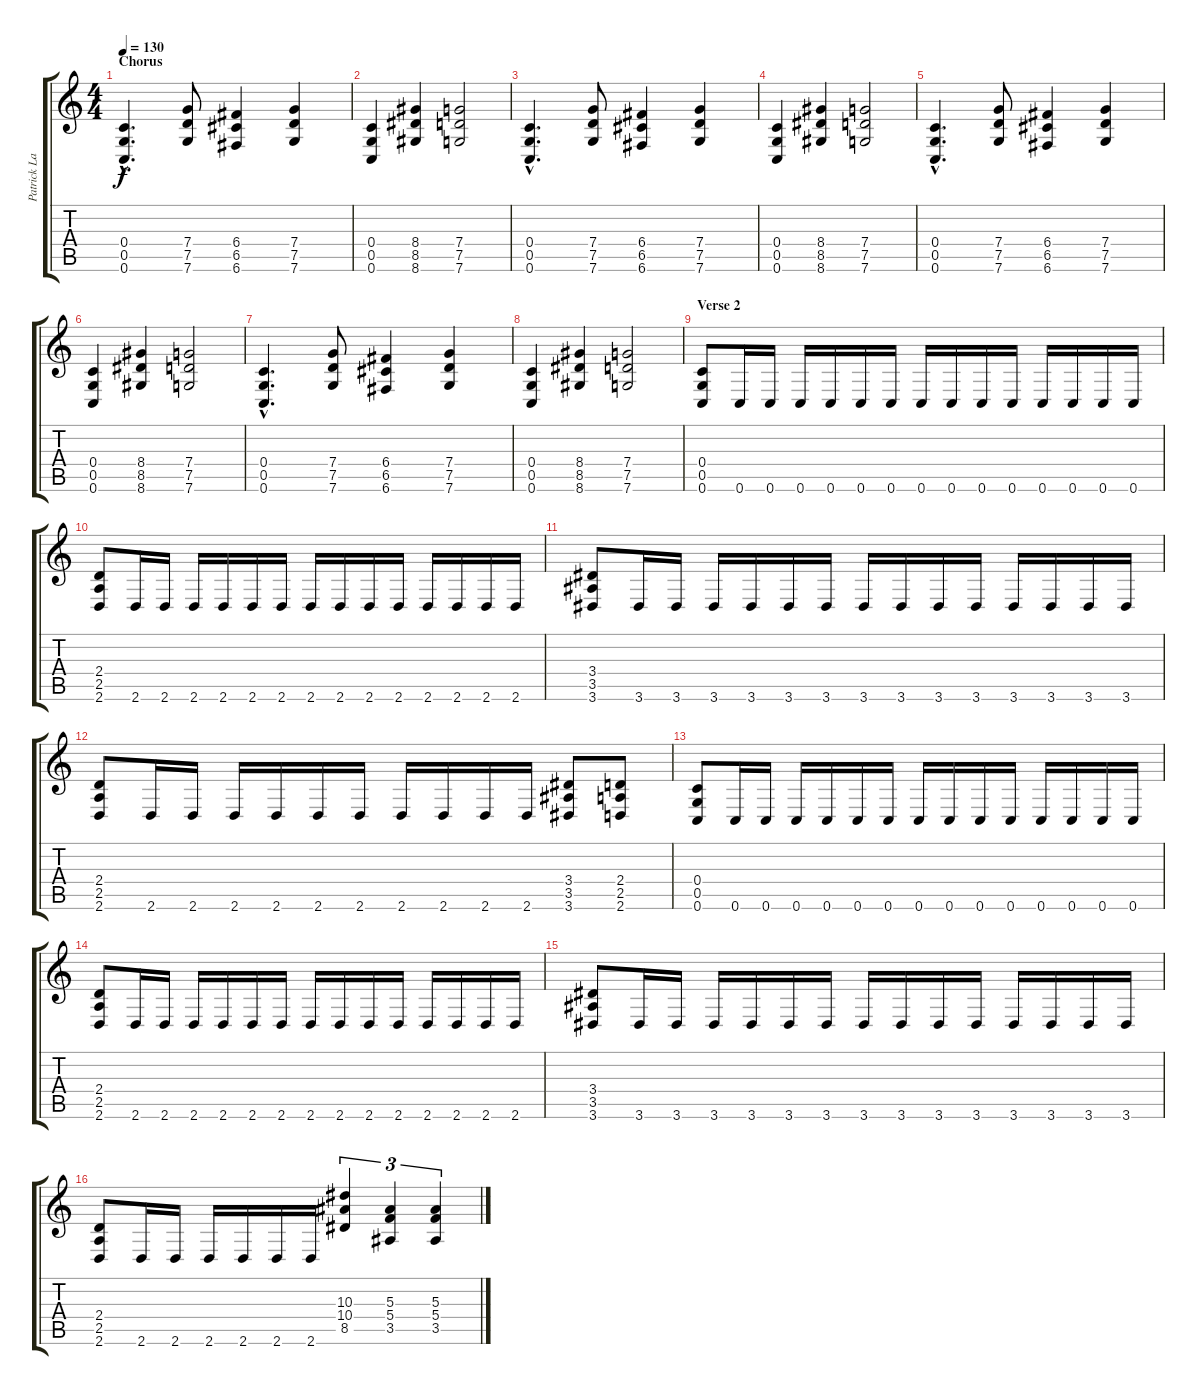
\track ("Patrick Lachman" "Patrick La") {instrument distortionguitar}
\staff {score tabs}
\tuning (D4 A3 F3 C3 G2 C2) {hide}
\ts (4 4)
\section ("" "Chorus")
\tempo 130
\clef g2
\ks c
(0.4{hac} 0.5{hac} 0.6{hac}).4{d dy f} (7.4 7.5 7.6).8 (6.4 6.5 6.6).4 (7.4 7.5 7.6).4 |
(0.4 0.5 0.6).4 (8.4 8.5 8.6).4 (7.4 7.5 7.6).2 |
(0.4{hac} 0.5{hac} 0.6{hac}).4{d} (7.4 7.5 7.6).8 (6.4 6.5 6.6).4 (7.4 7.5 7.6).4 |
(0.4 0.5 0.6).4 (8.4 8.5 8.6).4 (7.4 7.5 7.6).2 |
(0.4{hac} 0.5{hac} 0.6{hac}).4{d} (7.4 7.5 7.6).8 (6.4 6.5 6.6).4 (7.4 7.5 7.6).4 |
(0.4 0.5 0.6).4 (8.4 8.5 8.6).4 (7.4 7.5 7.6).2 |
(0.4{hac} 0.5{hac} 0.6{hac}).4{d} (7.4 7.5 7.6).8 (6.4 6.5 6.6).4 (7.4 7.5 7.6).4 |
(0.4 0.5 0.6).4 (8.4 8.5 8.6).4 (7.4 7.5 7.6).2 |
\section ("" "Verse 2")
(0.4 0.5 0.6).8 0.6.16 0.6.16 0.6.16 0.6.16 0.6.16 0.6.16 0.6.16 0.6.16 0.6.16 0.6.16 0.6.16 0.6.16 0.6.16 0.6.16 |
(2.4 2.5 2.6).8 2.6.16 2.6.16 2.6.16 2.6.16 2.6.16 2.6.16 2.6.16 2.6.16 2.6.16 2.6.16 2.6.16 2.6.16 2.6.16 2.6.16 |
(3.4 3.5 3.6).8 3.6.16 3.6.16 3.6.16 3.6.16 3.6.16 3.6.16 3.6.16 3.6.16 3.6.16 3.6.16 3.6.16 3.6.16 3.6.16 3.6.16 |
(2.4 2.5 2.6).8 2.6.16 2.6.16 2.6.16 2.6.16 2.6.16 2.6.16 2.6.16 2.6.16 2.6.16 2.6.16 (3.4 3.5 3.6).8 (2.4 2.5 2.6).8 |
(0.4 0.5 0.6).8 0.6.16 0.6.16 0.6.16 0.6.16 0.6.16 0.6.16 0.6.16 0.6.16 0.6.16 0.6.16 0.6.16 0.6.16 0.6.16 0.6.16 |
(2.4 2.5 2.6).8 2.6.16 2.6.16 2.6.16 2.6.16 2.6.16 2.6.16 2.6.16 2.6.16 2.6.16 2.6.16 2.6.16 2.6.16 2.6.16 2.6.16 |
(3.4 3.5 3.6).8 3.6.16 3.6.16 3.6.16 3.6.16 3.6.16 3.6.16 3.6.16 3.6.16 3.6.16 3.6.16 3.6.16 3.6.16 3.6.16 3.6.16 |
(2.4 2.5 2.6).8 2.6.16 2.6.16 2.6.16 2.6.16 2.6.16 2.6.16 (10.3 10.4 8.5).4{tu (3 2)} (5.3 5.4 3.5).4{tu (3 2)} (5.3 5.4 3.5).4{tu (3 2)}
